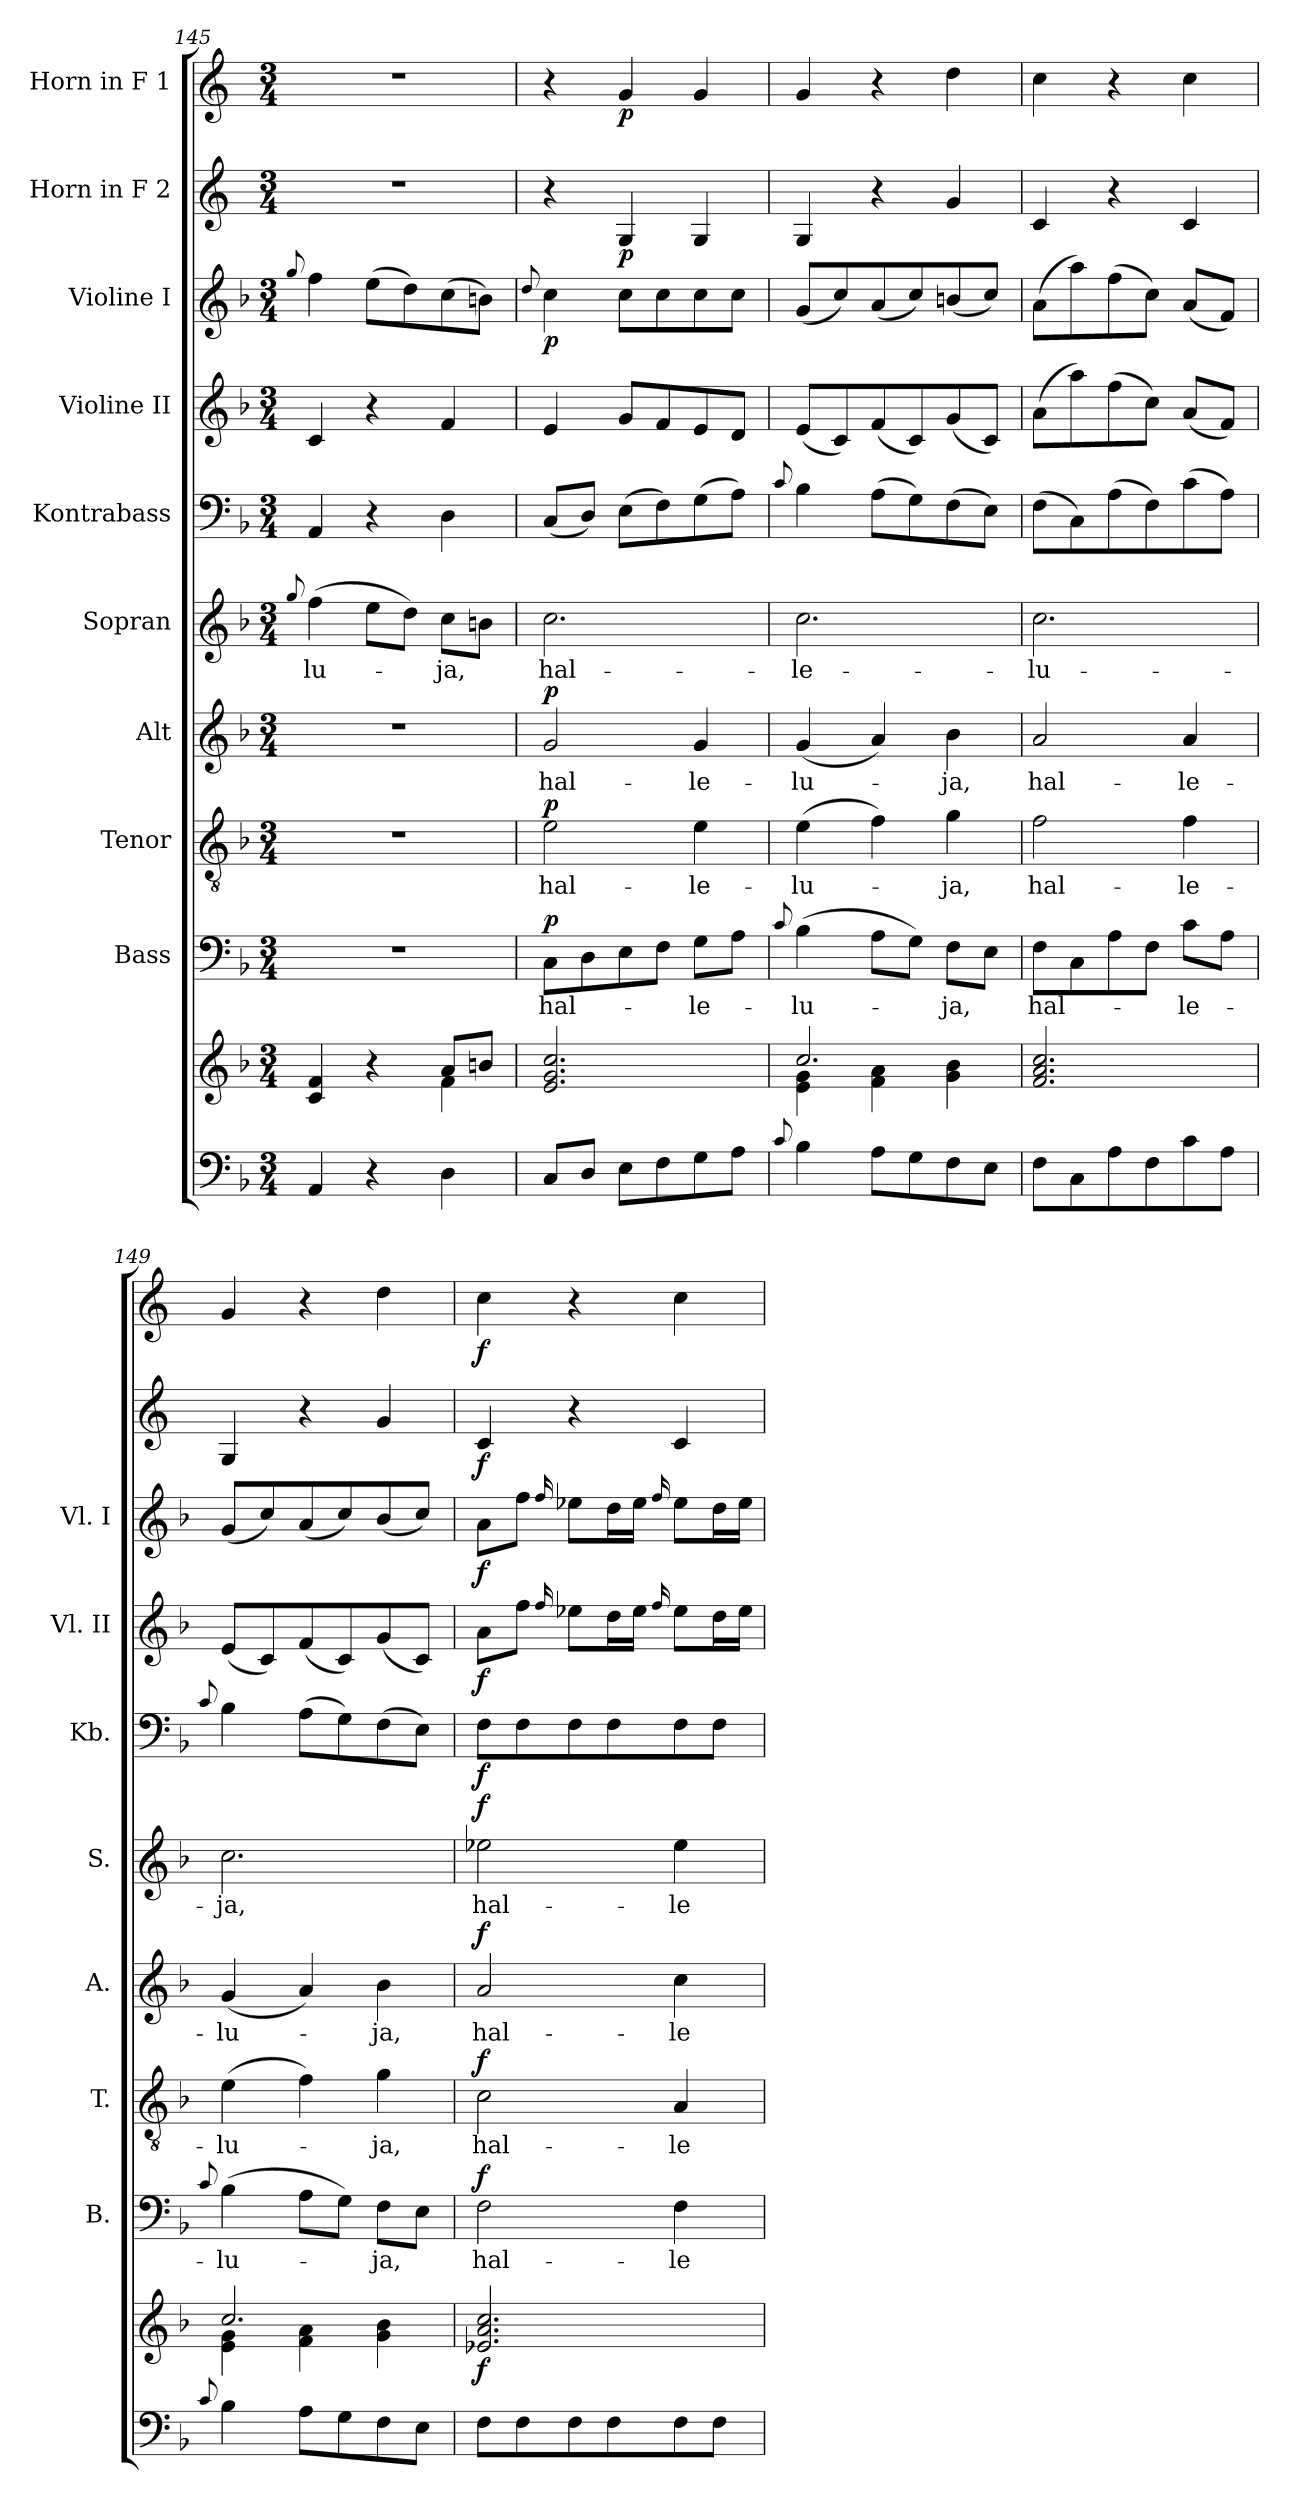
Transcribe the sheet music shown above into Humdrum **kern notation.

**kern	**kern	**dynam	**kern	**text	**dynam	**kern	**text	**dynam	**kern	**text	**dynam	**kern	**text	**dynam	**kern	**dynam	**kern	**dynam	**kern	**dynam	**kern	**dynam	**kern	**dynam
*part10	*part10	*part10	*part9	*part9	*part9	*part8	*part8	*part8	*part7	*part7	*part7	*part6	*part6	*part6	*part5	*part5	*part4	*part4	*part3	*part3	*part2	*part2	*part1	*part1
*staff11	*staff10	*staff10/11	*staff9	*staff9	*staff9	*staff8	*staff8	*staff8	*staff7	*staff7	*staff7	*staff6	*staff6	*staff6	*staff5	*staff5	*staff4	*staff4	*staff3	*staff3	*staff2	*staff2	*staff1	*staff1
*	*	*	*I"Bass	*	*	*I"Tenor	*	*	*I"Alt	*	*	*I"Sopran	*	*	*I"Kontrabass	*	*I"Violine II	*	*I"Violine I	*	*I"Horn in F 2	*	*I"Horn in F 1	*
*	*	*	*I'B.	*	*	*I'T.	*	*	*I'A.	*	*	*I'S.	*	*	*I'Kb.	*	*I'Vl. II	*	*I'Vl. I	*	*	*	*	*
*clefF4	*clefG2	*	*clefF4	*	*	*clefGv2	*	*	*clefG2	*	*	*clefG2	*	*	*clefF4	*	*clefG2	*	*clefG2	*	*clefG2	*	*clefG2	*
*	*	*	*	*	*	*	*	*	*	*	*	*	*	*	*ITrd7c12	*	*	*	*	*	*ITrd4c7	*	*ITrd4c7	*
*k[b-]	*k[b-]	*	*k[b-]	*	*	*k[b-]	*	*	*k[b-]	*	*	*k[b-]	*	*	*k[b-]	*	*k[b-]	*	*k[b-]	*	*k[b-]	*	*k[b-]	*
*F:	*F:	*	*F:	*	*	*F:	*	*	*F:	*	*	*F:	*	*	*F:	*	*F:	*	*F:	*	*F:	*	*F:	*
*M3/4	*M3/4	*	*M3/4	*	*	*M3/4	*	*	*M3/4	*	*	*M3/4	*	*	*M3/4	*	*M3/4	*	*M3/4	*	*M3/4	*	*M3/4	*
=145	=145	=145	=145	=145	=145	=145	=145	=145	=145	=145	=145	=145	=145	=145	=145	=145	=145	=145	=145	=145	=145	=145	=145	=145
.	.	.	.	.	.	.	.	.	.	.	.	8qqgg/	.	.	.	.	.	.	8qqgg/	.	.	.	.	.
*	*^	*	*	*	*	*	*	*	*	*	*	*	*	*	*	*	*	*	*	*	*	*	*	*
!	!	!	!	!	!	!	!	!	!	!	!	!	!	!LO:LY:b	!	!	!	!	!	!	!	!	!	!	!
4AA/	4c/ 4f/	2ryy	.	2.r	.	.	2.r	.	.	2.r	.	.	(>4ff\	-lu-	.	4AAA/	.	4c/	.	4ff\	.	2.r	.	2.r	.
4r	4r	.	.	.	.	.	.	.	.	.	.	.	8ee\L	.	.	4r	.	4r	.	(>8ee\L	.	.	.	.	.
.	.	.	.	.	.	.	.	.	.	.	.	.	8dd\J)	.	.	.	.	.	.	8dd\)	.	.	.	.	.
!	!	!	!	!	!	!	!	!	!	!	!	!	!	!LO:LY:b	!	!	!	!	!	!	!	!	!	!	!
4D\	8a/L	4f\	.	.	.	.	.	.	.	.	.	.	8cc\L	-ja,	.	4DD\	.	4f/	.	(>8cc\	.	.	.	.	.
.	8bn/J	.	.	.	.	.	.	.	.	.	.	.	8bn\J	.	.	.	.	.	.	8bn\J)	.	.	.	.	.
*	*v	*v	*	*	*	*	*	*	*	*	*	*	*	*	*	*	*	*	*	*	*	*	*	*	*
!!LO:PB:g=z
=146	=146	=146	=146	=146	=146	=146	=146	=146	=146	=146	=146	=146	=146	=146	=146	=146	=146	=146	=146	=146	=146	=146	=146	=146
.	.	.	.	.	.	.	.	.	.	.	.	.	.	.	.	.	.	.	8qqdd/	.	.	.	.	.
!	!	!	!	!LO:LY:b	!LO:DY:a	!	!LO:LY:b	!LO:DY:a	!	!LO:LY:b	!LO:DY:a	!	!LO:LY:b	!	!	!	!	!	!	!LO:DY:b	!	!	!	!
8C/L	2.e/ 2.g/ 2.cc/	.	8C\L	hal-	p	2e\	hal-	p	2g/	hal-	p	2.cc\	hal-	.	(<8CC/L	.	4e/	.	4cc\	p	4r	.	4r	.
8D/J	.	.	8D\	.	.	.	.	.	.	.	.	.	.	.	8DD/J)	.	.	.	.	.	.	.	.	.
!	!	!	!	!	!	!	!	!	!	!	!	!	!	!	!	!	!	!	!	!	!	!LO:DY:b	!	!LO:DY:b
8E\L	.	.	8E\	.	.	.	.	.	.	.	.	.	.	.	(>8EE\L	.	8g/L	.	8cc\L	.	4C/	p	4c/	p
8F\	.	.	8F\J	.	.	.	.	.	.	.	.	.	.	.	8FF\)	.	8f/	.	8cc\	.	.	.	.	.
!	!	!	!	!LO:LY:b	!	!	!LO:LY:b	!	!	!LO:LY:b	!	!	!	!	!	!	!	!	!	!	!	!	!	!
8G\	.	.	8G\L	-le-	.	4e\	-le-	.	4g/	-le-	.	.	.	.	(>8GG\	.	8e/	.	8cc\	.	4C/	.	4c/	.
8A\J	.	.	8A\J	.	.	.	.	.	.	.	.	.	.	.	8AA\J)	.	8d/J	.	8cc\J	.	.	.	.	.
=147	=147	=147	=147	=147	=147	=147	=147	=147	=147	=147	=147	=147	=147	=147	=147	=147	=147	=147	=147	=147	=147	=147	=147	=147
8qqc/	.	.	8qqc/	.	.	.	.	.	.	.	.	.	.	.	8qqC/	.	.	.	.	.	.	.	.	.
*	*^	*	*	*	*	*	*	*	*	*	*	*	*	*	*	*	*	*	*	*	*	*	*	*
!	!	!	!	!	!LO:LY:b	!	!	!LO:LY:b	!	!	!LO:LY:b	!	!	!LO:LY:b	!	!	!	!	!	!	!	!	!	!	!
4B-\	2.cc/	4e\ 4g\	.	(>4B-\	-lu-	.	(>4e\	-lu-	.	(<4g/	-lu-	.	2.cc\	-le-	.	4BB-\	.	(<8e/L	.	(<8g/L	.	4C/	.	4c/	.
.	.	.	.	.	.	.	.	.	.	.	.	.	.	.	.	.	.	8c/)	.	8cc/)	.	.	.	.	.
8A\L	.	4f\ 4a\	.	8A\L	.	.	4f\)	.	.	4a/)	.	.	.	.	.	(>8AA\L	.	(<8f/	.	(<8a/	.	4r	.	4r	.
8G\	.	.	.	8G\J)	.	.	.	.	.	.	.	.	.	.	.	8GG\)	.	8c/)	.	8cc/)	.	.	.	.	.
!	!	!	!	!	!LO:LY:b	!	!	!LO:LY:b	!	!	!LO:LY:b	!	!	!	!	!	!	!	!	!	!	!	!	!	!
8F\	.	4g\ 4b-\	.	8F\L	-ja,	.	4g\	-ja,	.	4b-\	-ja,	.	.	.	.	(>8FF\	.	(<8g/	.	(<8bn/	.	4c/	.	4g\	.
8E\J	.	.	.	8E\J	.	.	.	.	.	.	.	.	.	.	.	8EE\J)	.	8c/J)	.	8cc/J)	.	.	.	.	.
*	*v	*v	*	*	*	*	*	*	*	*	*	*	*	*	*	*	*	*	*	*	*	*	*	*	*
=148	=148	=148	=148	=148	=148	=148	=148	=148	=148	=148	=148	=148	=148	=148	=148	=148	=148	=148	=148	=148	=148	=148	=148	=148
!	!	!	!	!LO:LY:b	!	!	!LO:LY:b	!	!	!LO:LY:b	!	!	!LO:LY:b	!	!	!	!	!	!	!	!	!	!	!
8F\L	2.f/ 2.a/ 2.cc/	.	8F\L	hal-	.	2f\	hal-	.	2a/	hal-	.	2.cc\	-lu-	.	(>8FF\L	.	(>8a\L	.	(>8a\L	.	4F/	.	4f\	.
8C\	.	.	8C\	.	.	.	.	.	.	.	.	.	.	.	8CC\)	.	8aa\)	.	8aa\)	.	.	.	.	.
8A\	.	.	8A\	.	.	.	.	.	.	.	.	.	.	.	(>8AA\	.	(>8ff\	.	(>8ff\	.	4r	.	4r	.
8F\	.	.	8F\J	.	.	.	.	.	.	.	.	.	.	.	8FF\)	.	8cc\J)	.	8cc\J)	.	.	.	.	.
!	!	!	!	!LO:LY:b	!	!	!LO:LY:b	!	!	!LO:LY:b	!	!	!	!	!	!	!	!	!	!	!	!	!	!
8c\	.	.	8c\L	-le-	.	4f\	-le-	.	4a/	-le-	.	.	.	.	(>8C\	.	(<8a/L	.	(<8a/L	.	4F/	.	4f\	.
8A\J	.	.	8A\J	.	.	.	.	.	.	.	.	.	.	.	8AA\J)	.	8f/J)	.	8f/J)	.	.	.	.	.
=149	=149	=149	=149	=149	=149	=149	=149	=149	=149	=149	=149	=149	=149	=149	=149	=149	=149	=149	=149	=149	=149	=149	=149	=149
8qqc/	.	.	8qqc/	.	.	.	.	.	.	.	.	.	.	.	8qqC/	.	.	.	.	.	.	.	.	.
*	*^	*	*	*	*	*	*	*	*	*	*	*	*	*	*	*	*	*	*	*	*	*	*	*
!	!	!	!	!	!LO:LY:b	!	!	!LO:LY:b	!	!	!LO:LY:b	!	!	!LO:LY:b	!	!	!	!	!	!	!	!	!	!	!
4B-\	2.cc/	4e\ 4g\	.	(>4B-\	-lu-	.	(>4e\	-lu-	.	(<4g/	-lu-	.	2.cc\	-ja,	.	4BB-\	.	(<8e/L	.	(<8g/L	.	4C/	.	4c/	.
.	.	.	.	.	.	.	.	.	.	.	.	.	.	.	.	.	.	8c/)	.	8cc/)	.	.	.	.	.
8A\L	.	4f\ 4a\	.	8A\L	.	.	4f\)	.	.	4a/)	.	.	.	.	.	(>8AA\L	.	(<8f/	.	(<8a/	.	4r	.	4r	.
8G\	.	.	.	8G\J)	.	.	.	.	.	.	.	.	.	.	.	8GG\)	.	8c/)	.	8cc/)	.	.	.	.	.
!	!	!	!	!	!LO:LY:b	!	!	!LO:LY:b	!	!	!LO:LY:b	!	!	!	!	!	!	!	!	!	!	!	!	!	!
8F\	.	4g\ 4b-\	.	8F\L	-ja,	.	4g\	-ja,	.	4b-\	-ja,	.	.	.	.	(>8FF\	.	(<8g/	.	(<8b-/	.	4c/	.	4g\	.
8E\J	.	.	.	8E\J	.	.	.	.	.	.	.	.	.	.	.	8EE\J)	.	8c/J)	.	8cc/J)	.	.	.	.	.
*	*v	*v	*	*	*	*	*	*	*	*	*	*	*	*	*	*	*	*	*	*	*	*	*	*	*
=150	=150	=150	=150	=150	=150	=150	=150	=150	=150	=150	=150	=150	=150	=150	=150	=150	=150	=150	=150	=150	=150	=150	=150	=150
!	!	!LO:DY:b	!	!LO:LY:b	!LO:DY:a	!	!LO:LY:b	!LO:DY:a	!	!LO:LY:b	!LO:DY:a	!	!LO:LY:b	!LO:DY:a	!	!LO:DY:b	!	!LO:DY:b	!	!LO:DY:b	!	!LO:DY:b	!	!LO:DY:b
8F\L	2.e-X/ 2.a/ 2.cc/	f	2F\	hal-	f	2c\	hal-	f	2a/	hal-	f	2ee-X\	hal-	f	8FF\L	f	8a\L	f	8a\L	f	4F/	f	4f\	f
8F\	.	.	.	.	.	.	.	.	.	.	.	.	.	.	8FF\	.	8ff\J	.	8ff\J	.	.	.	.	.
.	.	.	.	.	.	.	.	.	.	.	.	.	.	.	.	.	16qqff/	.	16qqff/	.	.	.	.	.
8F\	.	.	.	.	.	.	.	.	.	.	.	.	.	.	8FF\	.	8ee-X\L	.	8ee-X\L	.	4r	.	4r	.
8F\	.	.	.	.	.	.	.	.	.	.	.	.	.	.	8FF\	.	16dd\L	.	16dd\L	.	.	.	.	.
.	.	.	.	.	.	.	.	.	.	.	.	.	.	.	.	.	16ee-\JJ	.	16ee-\JJ	.	.	.	.	.
.	.	.	.	.	.	.	.	.	.	.	.	.	.	.	.	.	16qqff/	.	16qqff/	.	.	.	.	.
!	!	!	!	!LO:LY:b	!	!	!LO:LY:b	!	!	!LO:LY:b	!	!	!LO:LY:b	!	!	!	!	!	!	!	!	!	!	!
8F\	.	.	4F\	-le-	.	4A/	-le-	.	4cc\	-le-	.	4ee-\	-le-	.	8FF\	.	8ee-\L	.	8ee-\L	.	4F/	.	4f\	.
8F\J	.	.	.	.	.	.	.	.	.	.	.	.	.	.	8FF\J	.	16dd\L	.	16dd\L	.	.	.	.	.
.	.	.	.	.	.	.	.	.	.	.	.	.	.	.	.	.	16ee-\JJ	.	16ee-\JJ	.	.	.	.	.
=	=	=	=	=	=	=	=	=	=	=	=	=	=	=	=	=	=	=	=	=	=	=	=	=
*-	*-	*-	*-	*-	*-	*-	*-	*-	*-	*-	*-	*-	*-	*-	*-	*-	*-	*-	*-	*-	*-	*-	*-	*-
